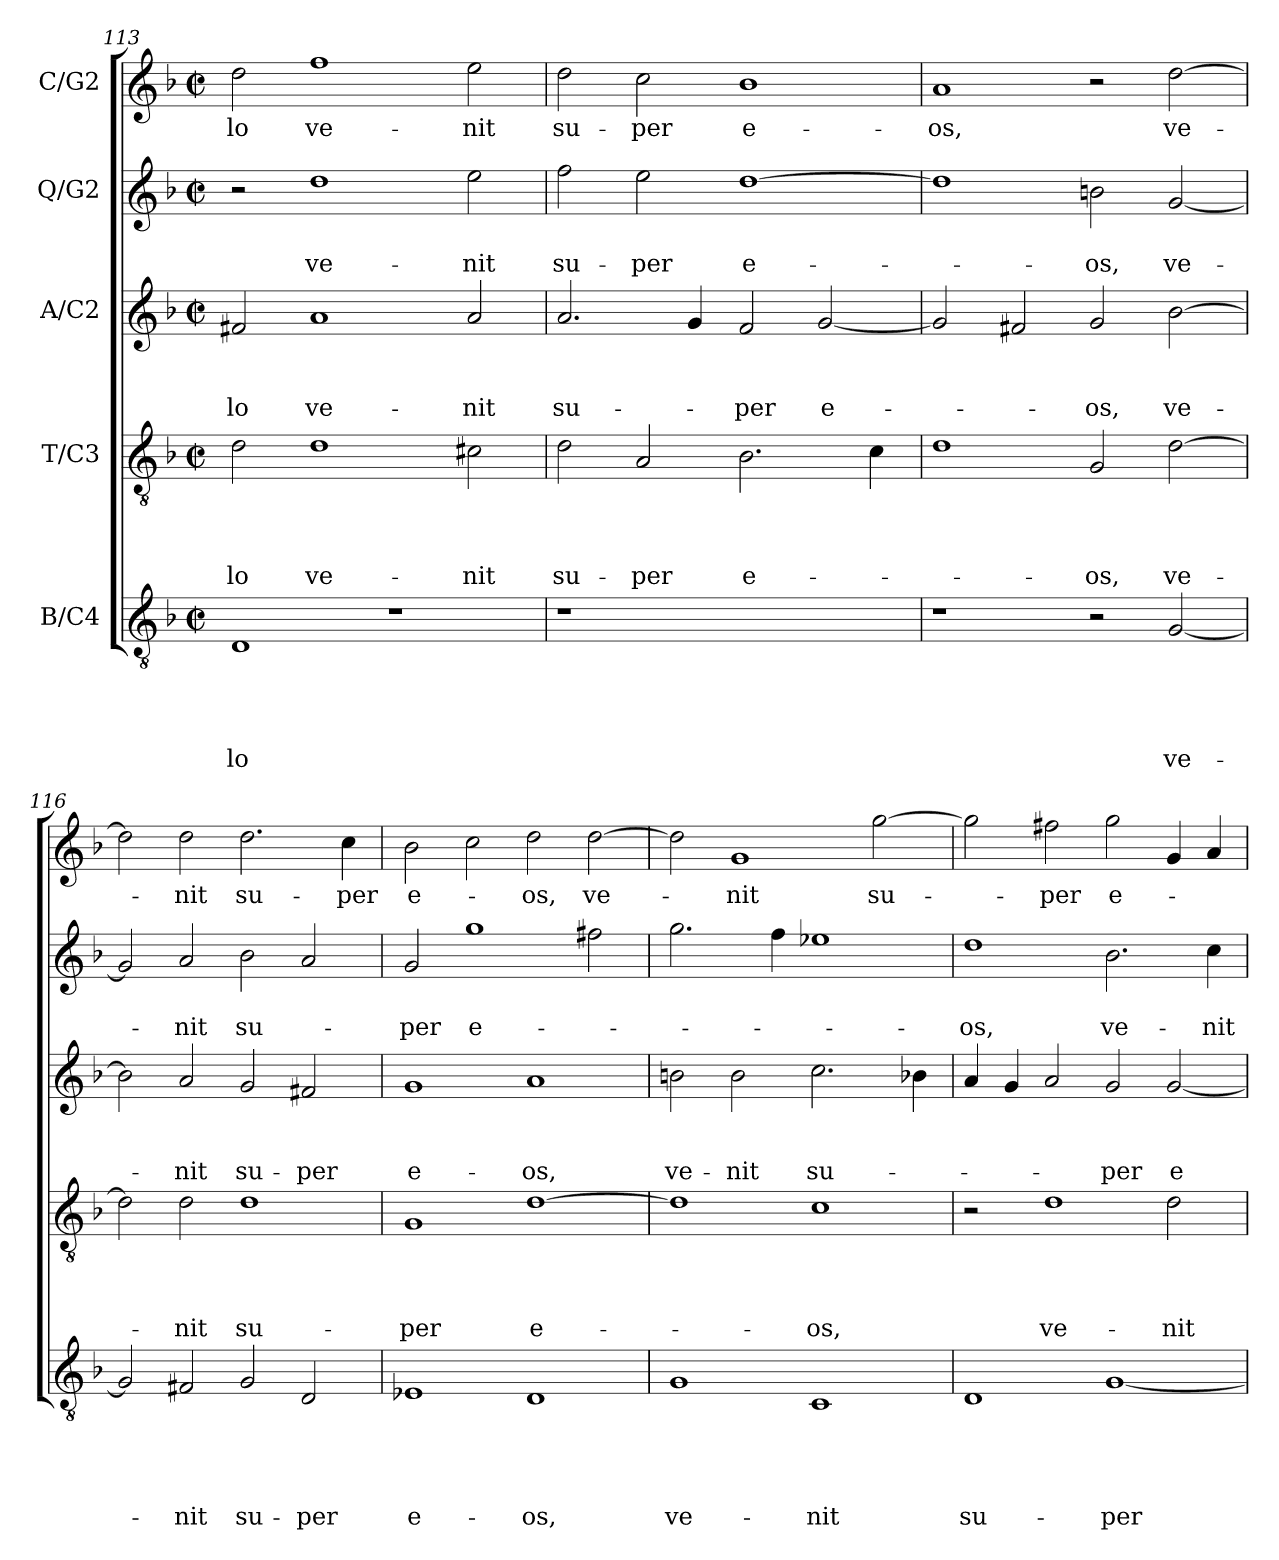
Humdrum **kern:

**kern	**text	**text	**text	**text	**text	**kern	**text	**text	**text	**text	**kern	**text	**text	**text	**kern	**text	**text	**kern	**text
*part5	*part5	*part5	*part5	*part5	*part5	*part4	*part4	*part4	*part4	*part4	*part3	*part3	*part3	*part3	*part2	*part2	*part2	*part1	*part1
*staff5	*staff5	*staff5	*staff5	*staff5	*staff5	*staff4	*staff4	*staff4	*staff4	*staff4	*staff3	*staff3	*staff3	*staff3	*staff2	*staff2	*staff2	*staff1	*staff1
*I"B/C4	*	*	*	*	*	*I"T/C3	*	*	*	*	*I"A/C2	*	*	*	*I"Q/G2	*	*	*I"C/G2	*
*clefGv2	*	*	*	*	*	*clefGv2	*	*	*	*	*clefG2	*	*	*	*clefG2	*	*	*clefG2	*
*k[b-]	*	*	*	*	*	*k[b-]	*	*	*	*	*k[b-]	*	*	*	*k[b-]	*	*	*k[b-]	*
*F:	*	*	*	*	*	*F:	*	*	*	*	*F:	*	*	*	*F:	*	*	*F:	*
*M2/2	*	*	*	*	*	*M2/2	*	*	*	*	*M2/2	*	*	*	*M2/2	*	*	*M2/2	*
*met(c|)	*	*	*	*	*	*met(c|)	*	*	*	*	*met(c|)	*	*	*	*met(c|)	*	*	*met(c|)	*
=113	=113	=113	=113	=113	=113	=113	=113	=113	=113	=113	=113	=113	=113	=113	=113	=113	=113	=113	=113
!	!	!	!	!	!LO:LY:b	!	!	!	!	!LO:LY:b	!	!	!	!LO:LY:b	!	!	!	!	!LO:LY:b
1D	.	.	.	.	-lo	2d\	.	.	.	-lo	2f#X/	.	.	-lo	2r	.	.	2dd\	-lo
!	!	!	!	!	!	!	!	!	!	!LO:LY:b	!	!	!	!LO:LY:b	!	!	!LO:LY:b	!	!LO:LY:b
.	.	.	.	.	.	1d	.	.	.	ve-	1a	.	.	ve-	1dd	.	ve-	1ff	ve-
1r	.	.	.	.	.	.	.	.	.	.	.	.	.	.	.	.	.	.	.
!	!	!	!	!	!	!	!	!	!	!LO:LY:b	!	!	!	!LO:LY:b	!	!	!LO:LY:b	!	!LO:LY:b
.	.	.	.	.	.	2c#X\	.	.	.	-nit	2a/	.	.	-nit	2ee\	.	-nit	2ee\	-nit
!!LO:LB:g=z
=114	=114	=114	=114	=114	=114	=114	=114	=114	=114	=114	=114	=114	=114	=114	=114	=114	=114	=114	=114
!	!	!	!	!	!	!	!	!	!	!LO:LY:b	!	!	!	!LO:LY:b	!	!	!LO:LY:b	!	!LO:LY:b
1r	.	.	.	.	.	2d\	.	.	.	su-	2.a/	.	.	su-	2ff\	.	su-	2dd\	su-
!	!	!	!	!	!	!	!	!	!	!LO:LY:b	!	!	!	!	!	!	!LO:LY:b	!	!LO:LY:b
.	.	.	.	.	.	2A/	.	.	.	-per	.	.	.	.	2ee\	.	-per	2cc\	-per
.	.	.	.	.	.	.	.	.	.	.	4g/	.	.	.	.	.	.	.	.
!	!	!	!	!	!	!	!	!	!	!LO:LY:b	!	!	!	!LO:LY:b	!	!	!LO:LY:b	!	!LO:LY:b
1ryy	.	.	.	.	.	2.B-\	.	.	.	e-	2f/	.	.	-per	[1dd	.	e-	1b-	e-
!	!	!	!	!	!	!	!	!	!	!	!	!	!	!LO:LY:b	!	!	!	!	!
.	.	.	.	.	.	.	.	.	.	.	[2g/	.	.	e-	.	.	.	.	.
.	.	.	.	.	.	4c\	.	.	.	.	.	.	.	.	.	.	.	.	.
=115	=115	=115	=115	=115	=115	=115	=115	=115	=115	=115	=115	=115	=115	=115	=115	=115	=115	=115	=115
!	!	!	!	!	!	!	!	!	!	!	!	!	!	!	!	!	!	!	!LO:LY:b
1r	.	.	.	.	.	1d	.	.	.	.	2g/]	.	.	.	1dd]	.	.	1a	-os,
.	.	.	.	.	.	.	.	.	.	.	2f#X/	.	.	.	.	.	.	.	.
!	!	!	!	!	!	!	!	!	!	!LO:LY:b	!	!	!	!LO:LY:b	!	!	!LO:LY:b	!	!
2r	.	.	.	.	.	2G/	.	.	.	-os,	2g/	.	.	-os,	2bn\	.	-os,	2r	.
!	!	!	!	!	!LO:LY:b	!	!	!	!	!LO:LY:b	!	!	!	!LO:LY:b	!	!	!LO:LY:b	!	!LO:LY:b
[2G/	.	.	.	.	ve-	[2d\	.	.	.	ve-	[2b-\	.	.	ve-	[2g/	.	ve-	[2dd\	ve-
=116	=116	=116	=116	=116	=116	=116	=116	=116	=116	=116	=116	=116	=116	=116	=116	=116	=116	=116	=116
2G/]	.	.	.	.	.	2d\]	.	.	.	.	2b-\]	.	.	.	2g/]	.	.	2dd\]	.
!	!	!	!	!	!LO:LY:b	!	!	!	!	!LO:LY:b	!	!	!	!LO:LY:b	!	!	!LO:LY:b	!	!LO:LY:b
2F#X/	.	.	.	.	-nit	2d\	.	.	.	-nit	2a/	.	.	-nit	2a/	.	-nit	2dd\	-nit
!	!	!	!	!	!LO:LY:b	!	!	!	!	!LO:LY:b	!	!	!	!LO:LY:b	!	!	!LO:LY:b	!	!LO:LY:b
2G/	.	.	.	.	su-	1d	.	.	.	su-	2g/	.	.	su-	2b-\	.	su-	2.dd\	su-
!	!	!	!	!	!LO:LY:b	!	!	!	!	!	!	!	!	!LO:LY:b	!	!	!	!	!
2D/	.	.	.	.	-per	.	.	.	.	.	2f#X/	.	.	-per	2a/	.	.	.	.
!	!	!	!	!	!	!	!	!	!	!	!	!	!	!	!	!	!	!	!LO:LY:b
.	.	.	.	.	.	.	.	.	.	.	.	.	.	.	.	.	.	4cc\	-per
=117	=117	=117	=117	=117	=117	=117	=117	=117	=117	=117	=117	=117	=117	=117	=117	=117	=117	=117	=117
!	!	!	!	!	!LO:LY:b	!	!	!	!	!LO:LY:b	!	!	!	!LO:LY:b	!	!	!LO:LY:b	!	!LO:LY:b
1E-X	.	.	.	.	e-	1G	.	.	.	-per	1g	.	.	e-	2g/	.	-per	2b-\	e-
!	!	!	!	!	!	!	!	!	!	!	!	!	!	!	!	!	!LO:LY:b	!	!
.	.	.	.	.	.	.	.	.	.	.	.	.	.	.	1gg	.	e-	2cc\	.
!	!	!	!	!	!LO:LY:b	!	!	!	!	!LO:LY:b	!	!	!	!LO:LY:b	!	!	!	!	!LO:LY:b
1D	.	.	.	.	-os,	[1d	.	.	.	e-	1a	.	.	-os,	.	.	.	2dd\	-os,
!	!	!	!	!	!	!	!	!	!	!	!	!	!	!	!	!	!	!	!LO:LY:b
.	.	.	.	.	.	.	.	.	.	.	.	.	.	.	2ff#X\	.	.	[2dd\	ve-
=118	=118	=118	=118	=118	=118	=118	=118	=118	=118	=118	=118	=118	=118	=118	=118	=118	=118	=118	=118
!	!	!	!	!	!LO:LY:b	!	!	!	!	!	!	!	!	!LO:LY:b	!	!	!	!	!
1G	.	.	.	.	ve-	1d]	.	.	.	.	2bn\	.	.	ve-	2.gg\	.	.	2dd\]	.
!	!	!	!	!	!	!	!	!	!	!	!	!	!	!LO:LY:b	!	!	!	!	!LO:LY:b
.	.	.	.	.	.	.	.	.	.	.	2b\	.	.	-nit	.	.	.	1g	-nit
.	.	.	.	.	.	.	.	.	.	.	.	.	.	.	4ff\	.	.	.	.
!	!	!	!	!	!LO:LY:b	!	!	!	!	!LO:LY:b	!	!	!	!LO:LY:b	!	!	!	!	!
1C	.	.	.	.	-nit	1c	.	.	.	-os,	2.cc\	.	.	su-	1ee-X	.	.	.	.
!	!	!	!	!	!	!	!	!	!	!	!	!	!	!	!	!	!	!	!LO:LY:b
.	.	.	.	.	.	.	.	.	.	.	.	.	.	.	.	.	.	[2gg\	su-
.	.	.	.	.	.	.	.	.	.	.	4b-X\	.	.	.	.	.	.	.	.
!!LO:LB:g=z
=119	=119	=119	=119	=119	=119	=119	=119	=119	=119	=119	=119	=119	=119	=119	=119	=119	=119	=119	=119
!	!	!	!	!	!LO:LY:b	!	!	!	!	!	!	!	!	!	!	!	!LO:LY:b	!	!
1D	.	.	.	.	su-	2r	.	.	.	.	4a/	.	.	.	1dd	.	-os,	2gg\]	.
.	.	.	.	.	.	.	.	.	.	.	4g/	.	.	.	.	.	.	.	.
!	!	!	!	!	!	!	!	!	!	!LO:LY:b	!	!	!	!	!	!	!	!	!LO:LY:b
.	.	.	.	.	.	1d	.	.	.	ve-	2a/	.	.	.	.	.	.	2ff#X\	-per
!	!	!	!	!	!LO:LY:b	!	!	!	!	!	!	!	!	!LO:LY:b	!	!	!LO:LY:b	!	!LO:LY:b
[1G	.	.	.	.	-per	.	.	.	.	.	2g/	.	.	-per	2.b-\	.	ve-	2gg\	e-
!	!	!	!	!	!	!	!	!	!	!LO:LY:b	!	!	!	!LO:LY:b	!	!	!	!	!
.	.	.	.	.	.	2d\	.	.	.	-nit	[2g/	.	.	e-	.	.	.	4g/	.
!	!	!	!	!	!	!	!	!	!	!	!	!	!	!	!	!	!LO:LY:b	!	!
.	.	.	.	.	.	.	.	.	.	.	.	.	.	.	4cc\	.	-nit	4a/	.
=	=	=	=	=	=	=	=	=	=	=	=	=	=	=	=	=	=	=	=
*-	*-	*-	*-	*-	*-	*-	*-	*-	*-	*-	*-	*-	*-	*-	*-	*-	*-	*-	*-
